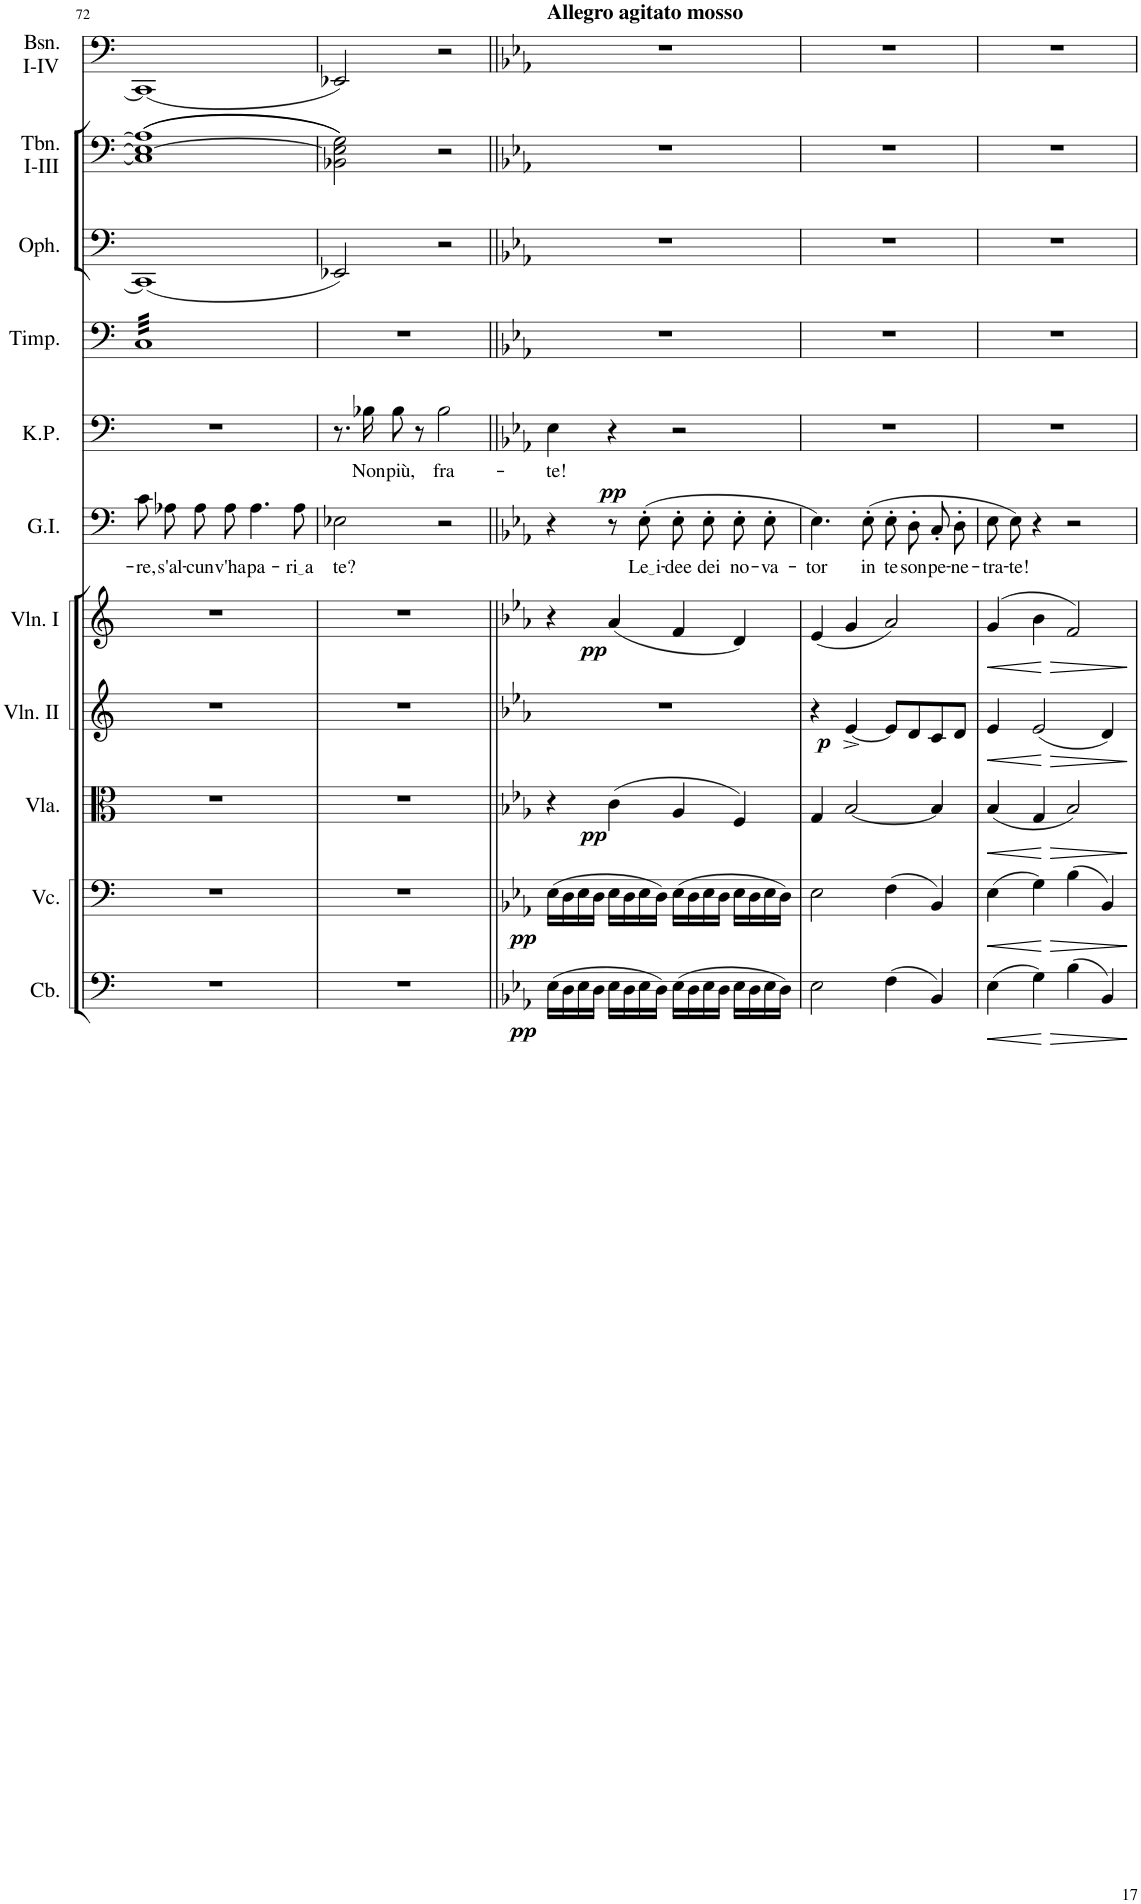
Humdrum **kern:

**kern	**dynam	**kern	**dynam	**kern	**dynam	**kern	**dynam	**kern	**dynam	**kern	**text	**dynam	**kern	**text	**kern	**kern	**kern	**kern
*part11	*part11	*part10	*part10	*part9	*part9	*part8	*part8	*part7	*part7	*part6	*part6	*part6	*part5	*part5	*part4	*part3	*part2	*part1
*staff11	*staff11	*staff10	*staff10	*staff9	*staff9	*staff8	*staff8	*staff7	*staff7	*staff6	*staff6	*staff6	*staff5	*staff5	*staff4	*staff3	*staff2	*staff1
*I"Contrabasses	*	*I"Violoncellos	*	*I"Violas	*	*I"Violins II	*	*I"Violins I	*	*I"Grand Inquisitor	*	*	*I"King Philip	*	*I"Timpani	*I"Ophicleide	*I"Trombone I-III	*I"Bassoon I-IV
*I'Cb.	*	*I'Vc.	*	*I'Vla.	*	*I'Vln. II	*	*I'Vln. I	*	*I'G.I.	*	*	*I'K.P.	*	*I'Timp.	*I'Oph.	*I'Tbn. I-III	*I'Bsn. I-IV
!!LO:PB:g=z
*clefF4	*	*clefF4	*	*clefC3	*	*clefG2	*	*clefG2	*	*clefF4	*	*	*clefF4	*	*clefF4	*clefF4	*clefF4	*clefF4
*Trd7c12	*	*	*	*	*	*	*	*	*	*	*	*	*Trd4c7	*	*	*Trd1c2	*	*
*k[]	*	*k[]	*	*k[]	*	*k[]	*	*k[]	*	*k[]	*	*	*k[]	*	*k[]	*k[]	*k[]	*k[]
*M4/4	*	*M4/4	*	*M4/4	*	*M4/4	*	*M4/4	*	*M4/4	*	*	*M4/4	*	*M4/4	*M4/4	*M4/4	*M4/4
*met(c)	*	*met(c)	*	*met(c)	*	*met(c)	*	*met(c)	*	*met(c)	*	*	*met(c)	*	*met(c)	*met(c)	*met(c)	*met(c)
=72	=72	=72	=72	=72	=72	=72	=72	=72	=72	=72	=72	=72	=72	=72	=72	=72	=72	=72
!	!	!	!	!	!	!	!	!	!	!	!LO:LY:b	!	!	!	!	!	!	!
*	*	*	*	*	*	*	*	*	*	*	*	*	*	*	*tremolo	*	*	*
1r	.	1r	.	1r	.	1r	.	1r	.	8c\L	-re,	.	1r	.	32CLLL	(1CC]	((>1C] 1E-_ 1A-]	(1CC]
.	.	.	.	.	.	.	.	.	.	.	.	.	.	.	32C	.	.	.
.	.	.	.	.	.	.	.	.	.	.	.	.	.	.	32C	.	.	.
.	.	.	.	.	.	.	.	.	.	.	.	.	.	.	32C	.	.	.
!	!	!	!	!	!	!	!	!	!	!	!LO:LY:b	!	!	!	!	!	!	!
.	.	.	.	.	.	.	.	.	.	8A-X\J	s'al-	.	.	.	32C	.	.	.
.	.	.	.	.	.	.	.	.	.	.	.	.	.	.	32C	.	.	.
.	.	.	.	.	.	.	.	.	.	.	.	.	.	.	32C	.	.	.
.	.	.	.	.	.	.	.	.	.	.	.	.	.	.	32C	.	.	.
!	!	!	!	!	!	!	!	!	!	!	!LO:LY:b	!	!	!	!	!	!	!
.	.	.	.	.	.	.	.	.	.	8A-\L	-cun	.	.	.	32C	.	.	.
.	.	.	.	.	.	.	.	.	.	.	.	.	.	.	32C	.	.	.
.	.	.	.	.	.	.	.	.	.	.	.	.	.	.	32C	.	.	.
.	.	.	.	.	.	.	.	.	.	.	.	.	.	.	32C	.	.	.
!	!	!	!	!	!	!	!	!	!	!	!LO:LY:b	!	!	!	!	!	!	!
.	.	.	.	.	.	.	.	.	.	8A-\J	v'ha	.	.	.	32C	.	.	.
.	.	.	.	.	.	.	.	.	.	.	.	.	.	.	32C	.	.	.
.	.	.	.	.	.	.	.	.	.	.	.	.	.	.	32C	.	.	.
.	.	.	.	.	.	.	.	.	.	.	.	.	.	.	32C	.	.	.
!	!	!	!	!	!	!	!	!	!	!	!LO:LY:b	!	!	!	!	!	!	!
.	.	.	.	.	.	.	.	.	.	4.A-\	pa-	.	.	.	32C	.	.	.
.	.	.	.	.	.	.	.	.	.	.	.	.	.	.	32C	.	.	.
.	.	.	.	.	.	.	.	.	.	.	.	.	.	.	32C	.	.	.
.	.	.	.	.	.	.	.	.	.	.	.	.	.	.	32C	.	.	.
.	.	.	.	.	.	.	.	.	.	.	.	.	.	.	32C	.	.	.
.	.	.	.	.	.	.	.	.	.	.	.	.	.	.	32C	.	.	.
.	.	.	.	.	.	.	.	.	.	.	.	.	.	.	32C	.	.	.
.	.	.	.	.	.	.	.	.	.	.	.	.	.	.	32C	.	.	.
.	.	.	.	.	.	.	.	.	.	.	.	.	.	.	32C	.	.	.
.	.	.	.	.	.	.	.	.	.	.	.	.	.	.	32C	.	.	.
.	.	.	.	.	.	.	.	.	.	.	.	.	.	.	32C	.	.	.
.	.	.	.	.	.	.	.	.	.	.	.	.	.	.	32C	.	.	.
!	!	!	!	!	!	!	!	!	!	!	!LO:LY:b	!	!	!	!	!	!	!
.	.	.	.	.	.	.	.	.	.	8A-\	ri a	.	.	.	32C	.	.	.
.	.	.	.	.	.	.	.	.	.	.	.	.	.	.	32C	.	.	.
.	.	.	.	.	.	.	.	.	.	.	.	.	.	.	32C	.	.	.
.	.	.	.	.	.	.	.	.	.	.	.	.	.	.	32CJJJ	.	.	.
*	*	*	*	*	*	*	*	*	*	*	*	*	*	*	*Xtremolo	*	*	*
=73	=73	=73	=73	=73	=73	=73	=73	=73	=73	=73	=73	=73	=73	=73	=73	=73	=73	=73
!	!	!	!	!	!	!	!	!	!	!	!LO:LY:b	!	!	!	!	!	!	!
1r	.	1r	.	1r	.	1r	.	1r	.	2E-X\	te?	.	8.r	.	1r	2EE-X/)	2BB-X\ 2E-\] 2G\))	2EE-X/)
!	!	!	!	!	!	!	!	!	!	!	!	!	!	!LO:LY:b	!	!	!	!
.	.	.	.	.	.	.	.	.	.	.	.	.	16B-X\	Non	.	.	.	.
!	!	!	!	!	!	!	!	!	!	!	!	!	!	!LO:LY:b	!	!	!	!
.	.	.	.	.	.	.	.	.	.	.	.	.	8B-\	più,	.	.	.	.
.	.	.	.	.	.	.	.	.	.	.	.	.	8r	.	.	.	.	.
!	!	!	!	!	!	!	!	!	!	!	!	!	!	!LO:LY:b	!	!	!	!
.	.	.	.	.	.	.	.	.	.	2r	.	.	2B-\	fra-	.	2r	2r	2r
=74||	=74||	=74||	=74||	=74||	=74||	=74||	=74||	=74||	=74||	=74||	=74||	=74||	=74||	=74||	=74||	=74||	=74||	=74||
*k[b-e-a-]	*	*k[b-e-a-]	*	*k[b-e-a-]	*	*k[b-e-a-]	*	*k[b-e-a-]	*	*k[b-e-a-]	*	*	*k[b-e-a-]	*	*k[b-e-a-]	*k[b-e-a-]	*k[b-e-a-]	*k[b-e-a-]
!	!LO:DY:b	!	!LO:DY:b	!	!	!	!	!	!	!	!	!	!	!LO:LY:b	!	!	!	!
(16E-\LL	pp	(16E-\LL	pp	4r	.	1r	.	4r	.	4r	.	.	4E-\	-te!	1r	1r	1r	1r
16D\	.	16D\	.	.	.	.	.	.	.	.	.	.	.	.	.	.	.	.
16E-\	.	16E-\	.	.	.	.	.	.	.	.	.	.	.	.	.	.	.	.
16D\JJ	.	16D\JJ	.	.	.	.	.	.	.	.	.	.	.	.	.	.	.	.
!	!	!	!	!	!LO:DY:b	!	!	!	!LO:DY:b	!	!	!LO:DY:a	!	!	!	!	!	!
16E-\LL	.	16E-\LL	.	(4c\	pp	.	.	(4a-/	pp	8r	.	pp	4r	.	.	.	.	.
16D\	.	16D\	.	.	.	.	.	.	.	.	.	.	.	.	.	.	.	.
!	!	!	!	!	!	!	!	!	!	!	!LO:LY:b	!	!	!	!	!	!	!
16E-\	.	16E-\	.	.	.	.	.	.	.	(8E-'\	Le i	.	.	.	.	.	.	.
16D\JJ)	.	16D\JJ)	.	.	.	.	.	.	.	.	.	.	.	.	.	.	.	.
!	!	!	!	!	!	!	!	!	!	!	!LO:LY:b	!	!	!	!	!	!	!
(16E-\LL	.	(16E-\LL	.	4A-/	.	.	.	4f/	.	8E-'\L	-dee	.	2r	.	.	.	.	.
16D\	.	16D\	.	.	.	.	.	.	.	.	.	.	.	.	.	.	.	.
!	!	!	!	!	!	!	!	!	!	!	!LO:LY:b	!	!	!	!	!	!	!
16E-\	.	16E-\	.	.	.	.	.	.	.	8E-'\J	dei	.	.	.	.	.	.	.
16D\JJ	.	16D\JJ	.	.	.	.	.	.	.	.	.	.	.	.	.	.	.	.
!	!	!	!	!	!	!	!	!	!	!	!LO:LY:b	!	!	!	!	!	!	!
16E-\LL	.	16E-\LL	.	4F/)	.	.	.	4d/)	.	8E-'\L	no-	.	.	.	.	.	.	.
16D\	.	16D\	.	.	.	.	.	.	.	.	.	.	.	.	.	.	.	.
!	!	!	!	!	!	!	!	!	!	!	!LO:LY:b	!	!	!	!	!	!	!
16E-\	.	16E-\	.	.	.	.	.	.	.	8E-'\J	-va-	.	.	.	.	.	.	.
16D\JJ)	.	16D\JJ)	.	.	.	.	.	.	.	.	.	.	.	.	.	.	.	.
=75	=75	=75	=75	=75	=75	=75	=75	=75	=75	=75	=75	=75	=75	=75	=75	=75	=75	=75
!	!	!	!	!	!	!	!	!	!	!	!LO:LY:b	!	!	!	!	!	!	!
2E-\	.	2E-\	.	4G/	.	4r	.	(4e-/	.	4.E-\)	-tor	.	1r	.	1r	1r	1r	1r
!	!	!	!	!	!	!	!LO:DY:b	!	!	!	!	!	!	!	!	!	!	!
.	.	.	.	[2B-/	.	[4e-^/	p	4g/	.	.	.	.	.	.	.	.	.	.
!	!	!	!	!	!	!	!	!	!	!	!LO:LY:b	!	!	!	!	!	!	!
.	.	.	.	.	.	.	.	.	.	(8E-'\	in	.	.	.	.	.	.	.
!	!	!	!	!	!	!	!	!	!	!	!LO:LY:b	!	!	!	!	!	!	!
(4F\	.	(4F\	.	.	.	8e-/L]	.	2a-/)	.	8E-'\L	te	.	.	.	.	.	.	.
!	!	!	!	!	!	!	!	!	!	!	!LO:LY:b	!	!	!	!	!	!	!
.	.	.	.	.	.	8d/	.	.	.	8D'\J	son	.	.	.	.	.	.	.
!	!	!	!	!	!	!	!	!	!	!	!LO:LY:b	!	!	!	!	!	!	!
4BB-/)	.	4BB-/)	.	4B-/]	.	8c/	.	.	.	8C'/L	pe-	.	.	.	.	.	.	.
!	!	!	!	!	!	!	!	!	!	!	!LO:LY:b	!	!	!	!	!	!	!
.	.	.	.	.	.	8d/J	.	.	.	8D'/J	-ne-	.	.	.	.	.	.	.
=76	=76	=76	=76	=76	=76	=76	=76	=76	=76	=76	=76	=76	=76	=76	=76	=76	=76	=76
*^	*	*^	*	*^	*	*^	*	*	*	*	*	*	*	*	*	*	*	*
!	!	!	!	!	!	!	!	!	!	!	!	!	!LO:HP:b	!	!LO:LY:b	!	!	!	!	!	!	!
*	*	*	*	*	*	*	*	*	*	*	*	*^	*	*	*	*	*	*	*	*	*	*
(4E-\	4ryy	.	(4E-\	4ryy	.	(4B-/	4ryy	.	4e-/	4ryy	.	(4g/	4ryy	<	8E-\L	-tra-	.	1r	.	1r	1r	1r	1r
!	!	!	!	!	!	!	!	!	!	!	!	!	!	!	!	!LO:LY:b	!	!	!	!	!	!	!
.	.	.	.	.	.	.	.	.	.	.	.	.	.	.	8E-\J)	-te!	.	.	.	.	.	.	.
4G\)	8ryy	.	4G\)	8ryy	.	4G/	8ryy	.	(2e-/	8ryy	.	4b-\	8ryy	.	4r	.	.	.	.	.	.	.	.
!	!	!	!	!	!LO:HP:b	!	!	!LO:HP:b	!	!	!	!	!	!	!	!	!	!	!	!	!	!	!
.	8ryy	.	.	8ryy	>	.	8ryy	>	.	8ryy	.	.	8ryy	[	.	.	.	.	.	.	.	.	.
(4B-\	2ryy	.	(4B-\	2ryy	.	2B-/)	2ryy	.	.	2ryy	.	2f/)	2ryy	.	2r	.	.	.	.	.	.	.	.
4BB-/)	.	.	4BB-/)	.	.	.	.	.	4d/)	.	.	.	.	.	.	.	.	.	.	.	.	.	.
*v	*v	*	*	*	*	*v	*v	*	*v	*v	*	*v	*v	*	*	*	*	*	*	*	*	*	*
*	*	*v	*v	*	*	*	*	*	*	*	*	*	*	*	*	*	*	*	*
.	.	.	]	.	]	.	.	.	.	.	.	.	.	.	.	.	.	.
=	=	=	=	=	=	=	=	=	=	=	=	=	=	=	=	=	=	=
*-	*-	*-	*-	*-	*-	*-	*-	*-	*-	*-	*-	*-	*-	*-	*-	*-	*-	*-
